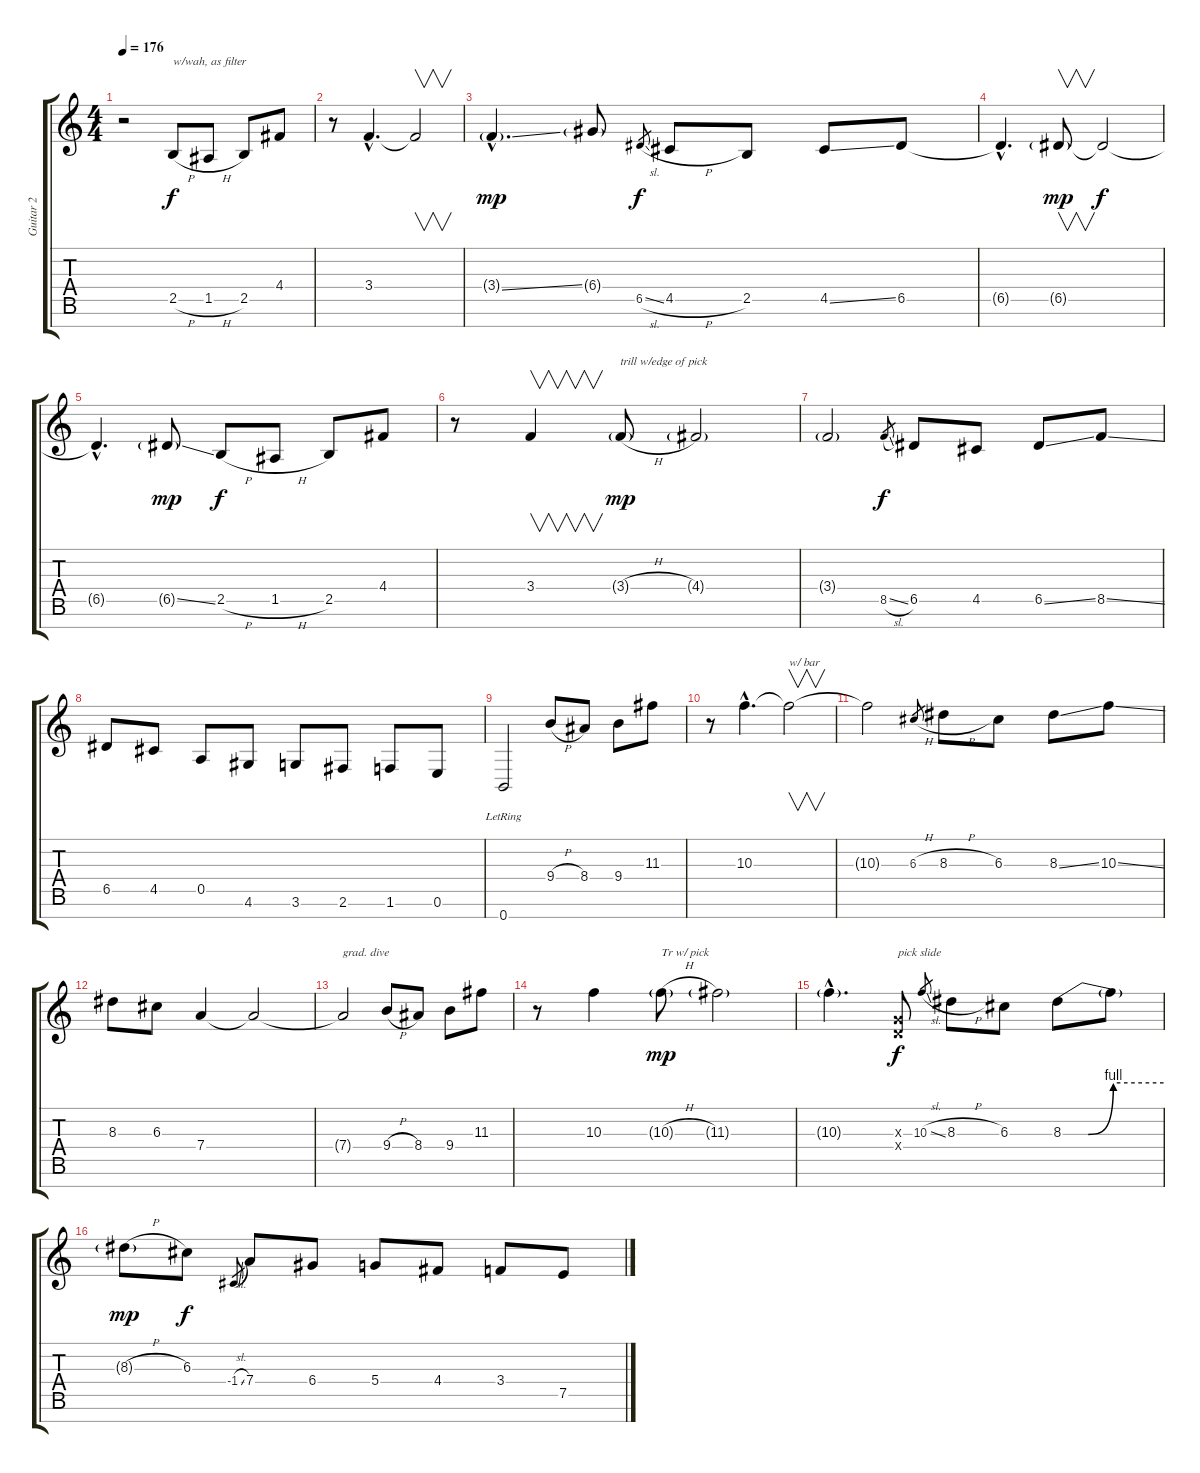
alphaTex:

\track ("Guitar 2" "Guitar 2") {instrument distortionguitar}
\staff {score tabs}
\tuning (E4 B3 G3 D3 A2 E2 B1) {hide}
\ts (4 4)
\tempo 176
\clef g2
\ks c
r.2{dy f volume 16} 2.5{h}.8{txt "w/wah, as filter"} 1.5{h}.8 2.5.8 4.4.8 |
r.8 3.4{hac}.4{d} 3.4{t}.2{v} |
3.4{ss g hac}.4{d dy mp} 6.4{g}.8 6.5{sl}.8{gr dy f} 4.5{h}.8 2.5.8 4.5{ss}.8 6.5.8 |
6.5{hac t}.4{d} 6.5{g}.8{v dy mp} 6.5{t}.2{dy f} |
6.5{hac t}.4{d} 6.5{ss g}.8{dy mp} 2.5{h}.8{dy f} 1.5{h}.8 2.5.8 4.4.8 |
r.8 3.4.4{v} 3.4{h g}.8{txt "trill w/edge of pick" dy mp} 4.4{g}.2 |
3.4{g}.2 8.5{sl}.8{gr dy f} 6.5.8 4.5.8 6.5{ss}.8 8.5{ss}.8 |
6.5.8 4.5.8 0.5.8 4.6.8 3.6.8 2.6.8 1.6.8 0.6.8 |
0.7{lr}.2 9.4{h}.8 8.4.8 9.4.8 11.3.8 |
r.8 10.3{hac}.4{d} 10.3{t}.2{v txt "w/ bar"} |
10.3{t}.2 6.3{h}.8{gr} 8.3{h}.8 6.3.8 8.3{ss}.8 10.3{ss}.8 |
8.3.8 6.3.8 7.4.4 7.4{t}.2 |
7.4{t}.2{txt "grad. dive"} 9.4{h}.8 8.4.8 9.4.8 11.3.8 |
r.8 10.3.4 10.3{h g}.8{txt "Tr w/ pick" dy mp} 11.3{g}.2 |
10.3{g hac}.4{d} (0.3{x} 0.4{x}).8{txt "pick slide" dy f} 10.3{sl}.8{gr} 8.3{h}.8 6.3.8 8.3{be (custom 0 0 15 0 30 4 60 4)}.8 8.3{t}.8 |
8.3{h g}.8{dy mp} 6.3.8{dy f} -1.4{sl}.8{gr} 7.4.8 6.4.8 5.4.8 4.4.8 3.4.8 7.5.8
